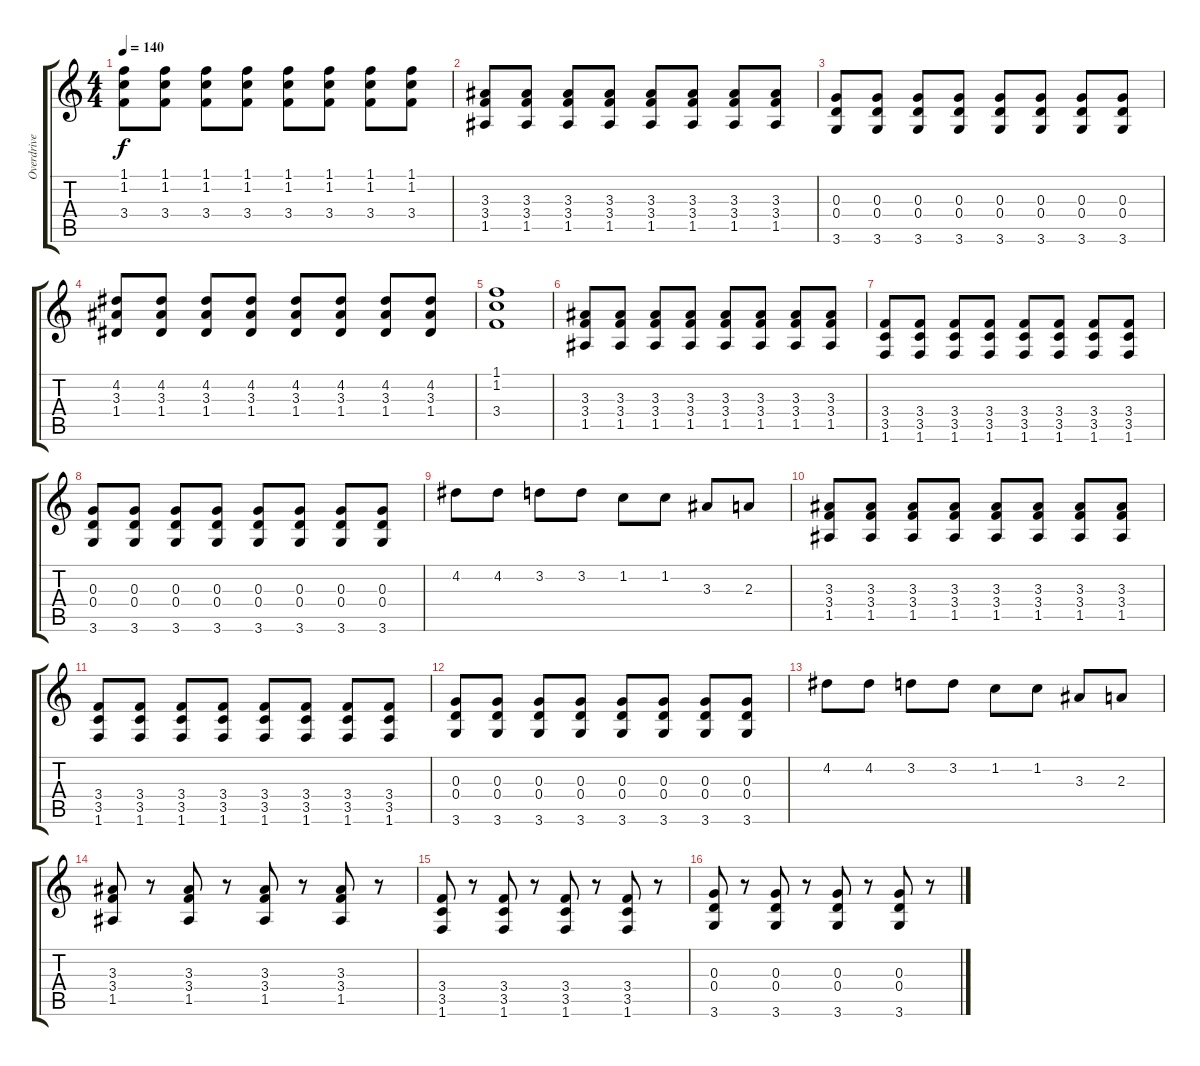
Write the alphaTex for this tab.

\track ("Overdrive Guitar" "Overdrive ") {instrument distortionguitar}
\staff {score tabs}
\tuning (E4 B3 G3 D3 A2 E2) {hide}
\ts (4 4)
\tempo 140
\clef g2
\ks c
(1.1 1.2 3.4).8{dy f} (1.1 1.2 3.4).8 (1.1 1.2 3.4).8 (1.1 1.2 3.4).8 (1.1 1.2 3.4).8 (1.1 1.2 3.4).8 (1.1 1.2 3.4).8 (1.1 1.2 3.4).8 |
(3.3 3.4 1.5).8 (3.3 3.4 1.5).8 (3.3 3.4 1.5).8 (3.3 3.4 1.5).8 (3.3 3.4 1.5).8 (3.3 3.4 1.5).8 (3.3 3.4 1.5).8 (3.3 3.4 1.5).8 |
(0.3 0.4 3.6).8 (0.3 0.4 3.6).8 (0.3 0.4 3.6).8 (0.3 0.4 3.6).8 (0.3 0.4 3.6).8 (0.3 0.4 3.6).8 (0.3 0.4 3.6).8 (0.3 0.4 3.6).8 |
(4.2 3.3 1.4).8 (4.2 3.3 1.4).8 (4.2 3.3 1.4).8 (4.2 3.3 1.4).8 (4.2 3.3 1.4).8 (4.2 3.3 1.4).8 (4.2 3.3 1.4).8 (4.2 3.3 1.4).8 |
(1.1 1.2 3.4).1 |
(3.3 3.4 1.5).8 (3.3 3.4 1.5).8 (3.3 3.4 1.5).8 (3.3 3.4 1.5).8 (3.3 3.4 1.5).8 (3.3 3.4 1.5).8 (3.3 3.4 1.5).8 (3.3 3.4 1.5).8 |
(3.4 3.5 1.6).8 (3.4 3.5 1.6).8 (3.4 3.5 1.6).8 (3.4 3.5 1.6).8 (3.4 3.5 1.6).8 (3.4 3.5 1.6).8 (3.4 3.5 1.6).8 (3.4 3.5 1.6).8 |
(0.3 0.4 3.6).8 (0.3 0.4 3.6).8 (0.3 0.4 3.6).8 (0.3 0.4 3.6).8 (0.3 0.4 3.6).8 (0.3 0.4 3.6).8 (0.3 0.4 3.6).8 (0.3 0.4 3.6).8 |
4.2.8 4.2.8 3.2.8 3.2.8 1.2.8 1.2.8 3.3.8 2.3.8 |
(3.3 3.4 1.5).8 (3.3 3.4 1.5).8 (3.3 3.4 1.5).8 (3.3 3.4 1.5).8 (3.3 3.4 1.5).8 (3.3 3.4 1.5).8 (3.3 3.4 1.5).8 (3.3 3.4 1.5).8 |
(3.4 3.5 1.6).8 (3.4 3.5 1.6).8 (3.4 3.5 1.6).8 (3.4 3.5 1.6).8 (3.4 3.5 1.6).8 (3.4 3.5 1.6).8 (3.4 3.5 1.6).8 (3.4 3.5 1.6).8 |
(0.3 0.4 3.6).8 (0.3 0.4 3.6).8 (0.3 0.4 3.6).8 (0.3 0.4 3.6).8 (0.3 0.4 3.6).8 (0.3 0.4 3.6).8 (0.3 0.4 3.6).8 (0.3 0.4 3.6).8 |
4.2.8 4.2.8 3.2.8 3.2.8 1.2.8 1.2.8 3.3.8 2.3.8 |
(3.3 3.4 1.5).8 r.8 (3.3 3.4 1.5).8 r.8 (3.3 3.4 1.5).8 r.8 (3.3 3.4 1.5).8 r.8 |
(3.4 3.5 1.6).8 r.8 (3.4 3.5 1.6).8 r.8 (3.4 3.5 1.6).8 r.8 (3.4 3.5 1.6).8 r.8 |
(0.3 0.4 3.6).8 r.8 (0.3 0.4 3.6).8 r.8 (0.3 0.4 3.6).8 r.8 (0.3 0.4 3.6).8 r.8
